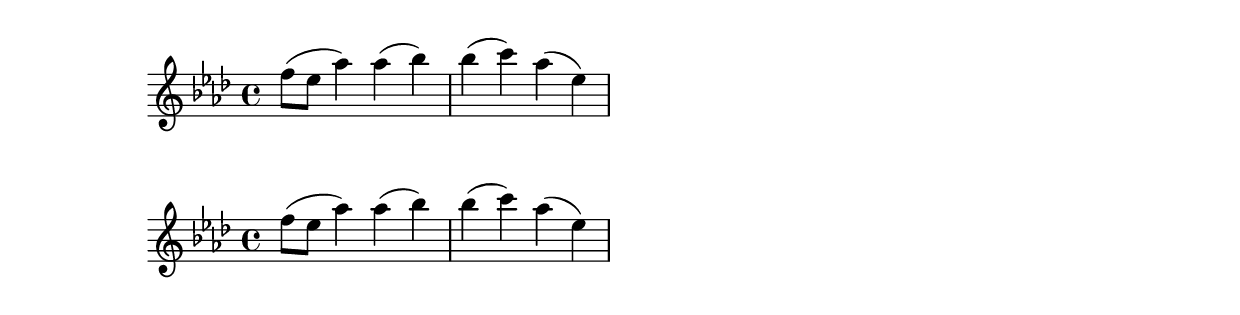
\version "2.18.2"

makeStaff =
#(define-music-function
     (parser location music)
     (ly:music?)
   #{
        \new Staff {
            $music
        }
   #})

makeScore =
#(define-scheme-function
     (parser location music)
     (ly:music?)
   #{
     \score {
        \makeStaff $music
        \layout { }
      }
   #})

makeEasyScore =
#(define-scheme-function
     (parser location music)
     (ly:music?)
   #{
     \score {
        \makeStaff $music
        \layout { \easyHeadsOn }
      }
   #})

makeTwoScores = 
#(define
     (music)
   #{
      \makeScore $music
      \makeEasyScore $music
   #})


dango = \relative c'' { f8( ees as4) }


dangoA = \relative c''' {\key aes \major \dango aes( bes) bes( c) aes( ees) }
dangoB = \relative c''' {\key aes \major \dango aes( bes) bes( c) aes( ees) }

% \makeScore \dangoA
% \makeEasyScore \dangoB

#(define musicList (list dangoA dangoA))
#(define musicListOne (map ly:make-score musicList))
#(define musicListTwo (map (lambda (score) 
  (ly:score-add-output-def! score $defaultlayout)) (map ly:make-score musicList)))

$(first musicListOne)
\easyHeadsOn
% $@(map (lambda (music) (ly:make-music #{ \makeEasyScore $music #} )) musicList)
$(first musicListOne)
\easyHeadsOff

\void \displayScheme \override NoteHead.stencil = #note-head::brew-ez-stencil

% $@musicListOne
% $@musicListTwo

% \makeTwoScores \dangoA
% \makeTwoScores \dangoB